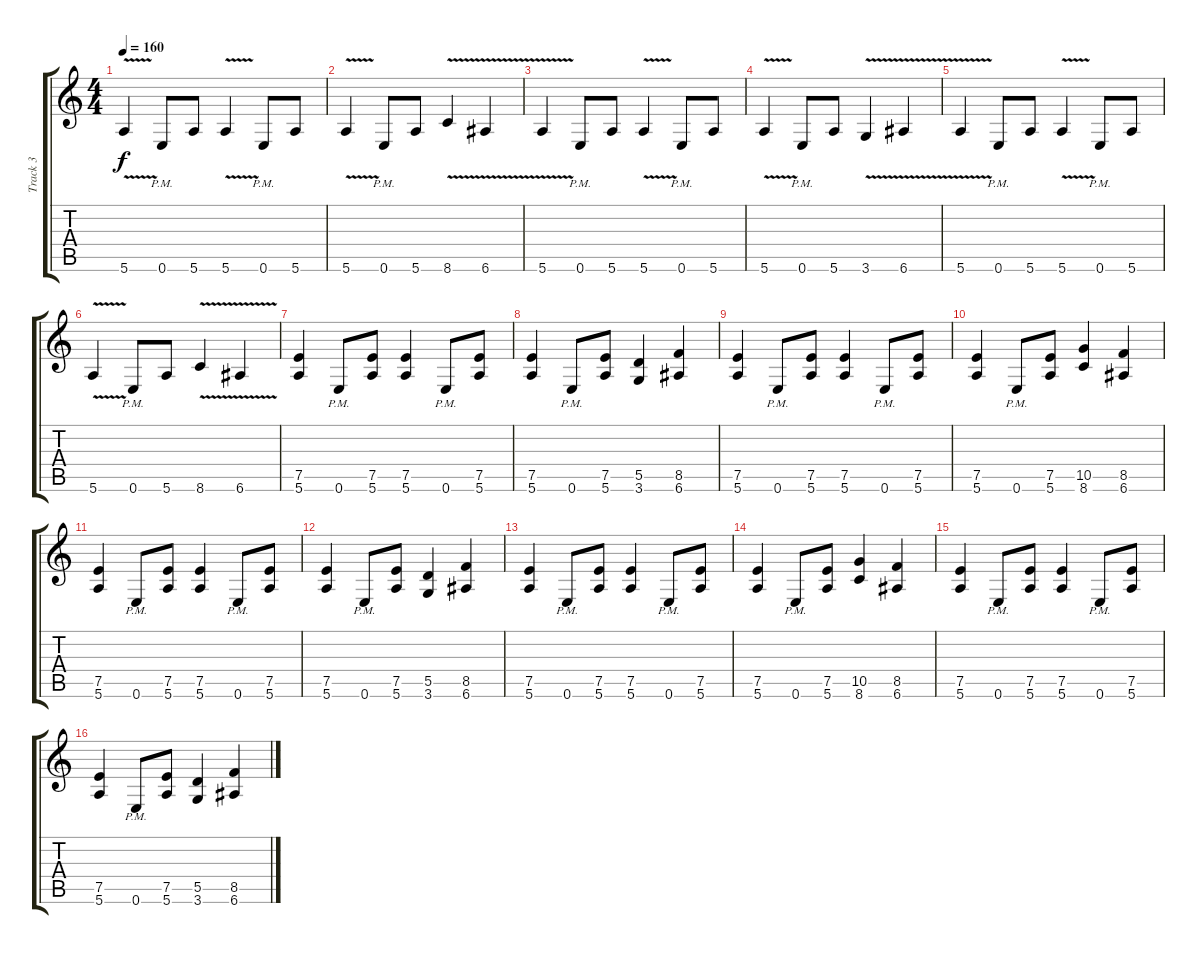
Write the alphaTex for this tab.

\track ("Track 3" "Track 3") {instrument overdrivenguitar}
\staff {score tabs}
\tuning (E4 B3 G3 D3 A2 E2) {hide}
\ts (4 4)
\tempo 160
\clef g2
\ks c
5.6{v}.4{dy f} 0.6{pm}.8 5.6.8 5.6{v}.4 0.6{pm}.8 5.6.8 |
5.6{v}.4 0.6{pm}.8 5.6.8 8.6{v}.4 6.6{v}.4 |
5.6{v}.4 0.6{pm}.8 5.6.8 5.6{v}.4 0.6{pm}.8 5.6.8 |
5.6{v}.4 0.6{pm}.8 5.6.8 3.6{v}.4 6.6{v}.4 |
5.6{v}.4 0.6{pm}.8 5.6.8 5.6{v}.4 0.6{pm}.8 5.6.8 |
5.6{v}.4 0.6{pm}.8 5.6.8 8.6{v}.4 6.6{v}.4 |
(7.5 5.6).4 0.6{pm}.8 (7.5 5.6).8 (7.5 5.6).4 0.6{pm}.8 (7.5 5.6).8 |
(7.5 5.6).4 0.6{pm}.8 (7.5 5.6).8 (5.5 3.6).4 (8.5 6.6).4 |
(7.5 5.6).4 0.6{pm}.8 (7.5 5.6).8 (7.5 5.6).4 0.6{pm}.8 (7.5 5.6).8 |
(7.5 5.6).4 0.6{pm}.8 (7.5 5.6).8 (10.5 8.6).4 (8.5 6.6).4 |
(7.5 5.6).4 0.6{pm}.8 (7.5 5.6).8 (7.5 5.6).4 0.6{pm}.8 (7.5 5.6).8 |
(7.5 5.6).4 0.6{pm}.8 (7.5 5.6).8 (5.5 3.6).4 (8.5 6.6).4 |
(7.5 5.6).4 0.6{pm}.8 (7.5 5.6).8 (7.5 5.6).4 0.6{pm}.8 (7.5 5.6).8 |
(7.5 5.6).4 0.6{pm}.8 (7.5 5.6).8 (10.5 8.6).4 (8.5 6.6).4 |
(7.5 5.6).4 0.6{pm}.8 (7.5 5.6).8 (7.5 5.6).4 0.6{pm}.8 (7.5 5.6).8 |
(7.5 5.6).4 0.6{pm}.8 (7.5 5.6).8 (5.5 3.6).4 (8.5 6.6).4
